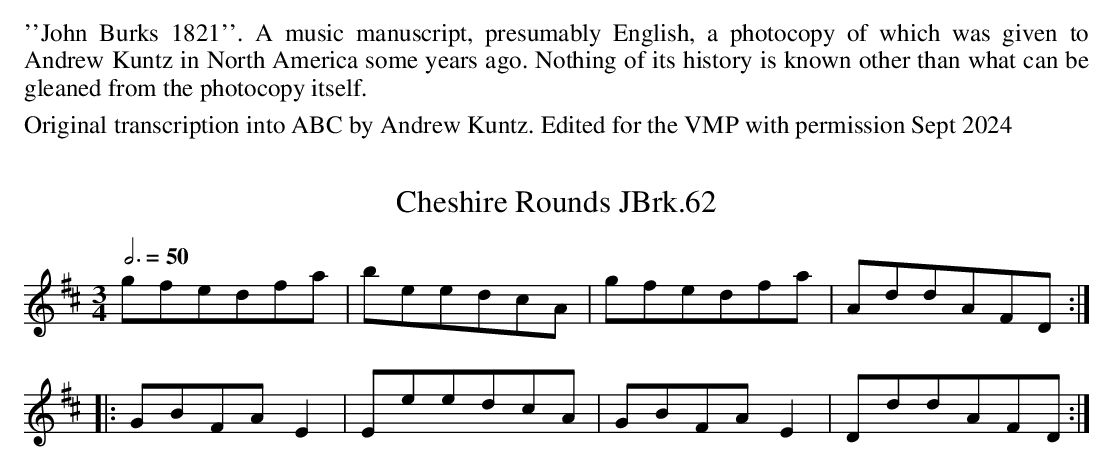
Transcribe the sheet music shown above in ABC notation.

X:1
T:Cheshire Rounds JBrk.62
Q:3/4=50
M:3/4
L:1/8
K:D
gfedfa|beedcA|gfedfa|AddAFD:|
|:GBFA E2|EeedcA|GBFA E2|DddAFD:|
